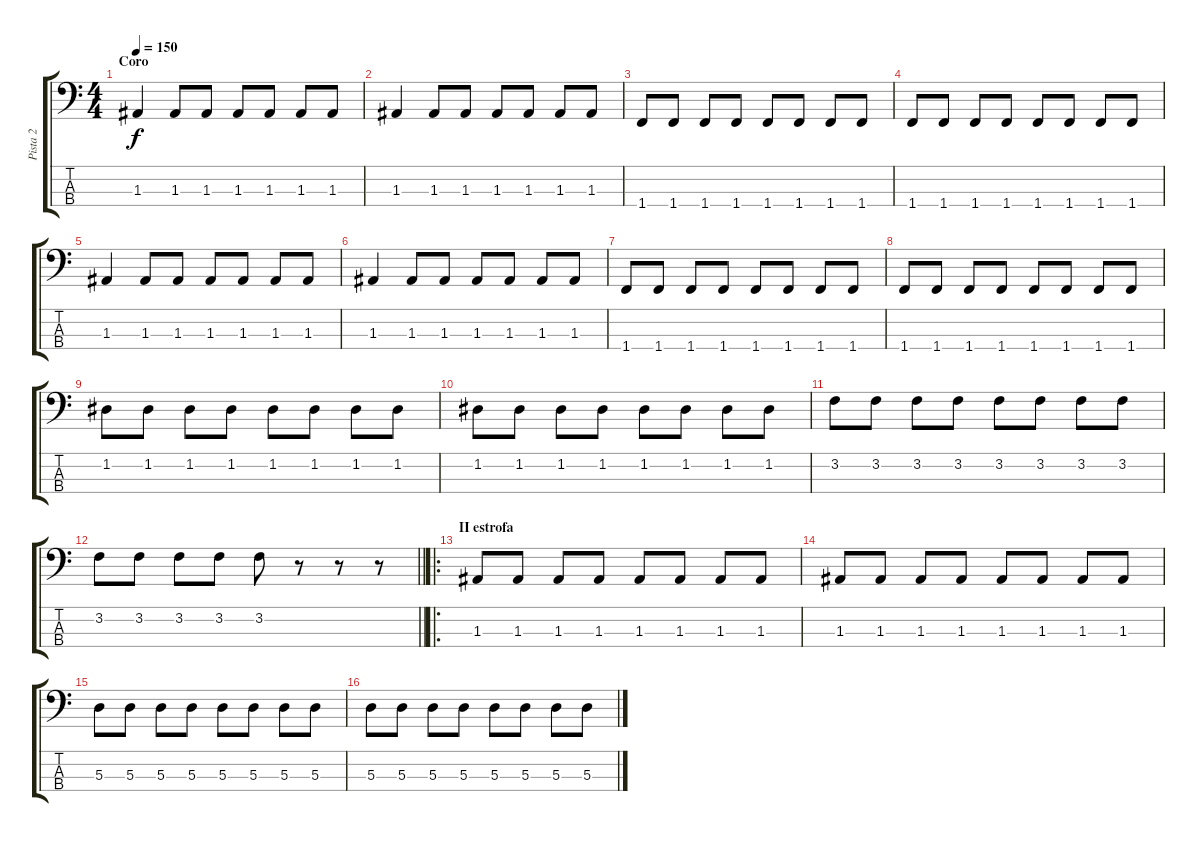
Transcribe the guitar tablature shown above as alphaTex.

\track ("Pista 2" "Pista 2") {instrument electricbassfinger}
\staff {score tabs}
\tuning (G2 D2 A1 E1) {hide}
\ts (4 4)
\section ("" "Coro")
\tempo 150
\clef f4
\ks c
1.3.4{dy f} 1.3.8 1.3.8 1.3.8 1.3.8 1.3.8 1.3.8 |
1.3.4 1.3.8 1.3.8 1.3.8 1.3.8 1.3.8 1.3.8 |
1.4.8 1.4.8 1.4.8 1.4.8 1.4.8 1.4.8 1.4.8 1.4.8 |
1.4.8 1.4.8 1.4.8 1.4.8 1.4.8 1.4.8 1.4.8 1.4.8 |
1.3.4 1.3.8 1.3.8 1.3.8 1.3.8 1.3.8 1.3.8 |
1.3.4 1.3.8 1.3.8 1.3.8 1.3.8 1.3.8 1.3.8 |
1.4.8 1.4.8 1.4.8 1.4.8 1.4.8 1.4.8 1.4.8 1.4.8 |
1.4.8 1.4.8 1.4.8 1.4.8 1.4.8 1.4.8 1.4.8 1.4.8 |
1.2.8 1.2.8 1.2.8 1.2.8 1.2.8 1.2.8 1.2.8 1.2.8 |
1.2.8 1.2.8 1.2.8 1.2.8 1.2.8 1.2.8 1.2.8 1.2.8 |
3.2.8 3.2.8 3.2.8 3.2.8 3.2.8 3.2.8 3.2.8 3.2.8 |
\barLineRight lightlight
3.2.8 3.2.8 3.2.8 3.2.8 3.2.8 r.8 r.8 r.8 |
\ro
\section ("" "II estrofa")
1.3.8 1.3.8 1.3.8 1.3.8 1.3.8 1.3.8 1.3.8 1.3.8 |
1.3.8 1.3.8 1.3.8 1.3.8 1.3.8 1.3.8 1.3.8 1.3.8 |
5.3.8 5.3.8 5.3.8 5.3.8 5.3.8 5.3.8 5.3.8 5.3.8 |
5.3.8 5.3.8 5.3.8 5.3.8 5.3.8 5.3.8 5.3.8 5.3.8
